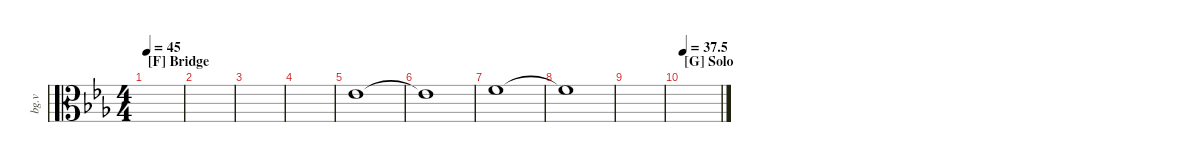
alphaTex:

\defaultSystemsLayout 4
\hideDynamics
\bracketExtendMode nobrackets
\otherSystemsTrackNameOrientation horizontal
\track ("Background Vocal" "bg.v") {instrument viola}
\staff {score}
\tuning (A4 D4 G3 C3)
\ts (4 4)
\section ("F" "Bridge")
\tempo 45
\clef c3
\ks cminor
|
|
|
|
1.2.1 |
1.2{t}.1 |
3.2.1 |
3.2{t}.1 |
|
\section ("G" "Solo")
\tempo
37.5
